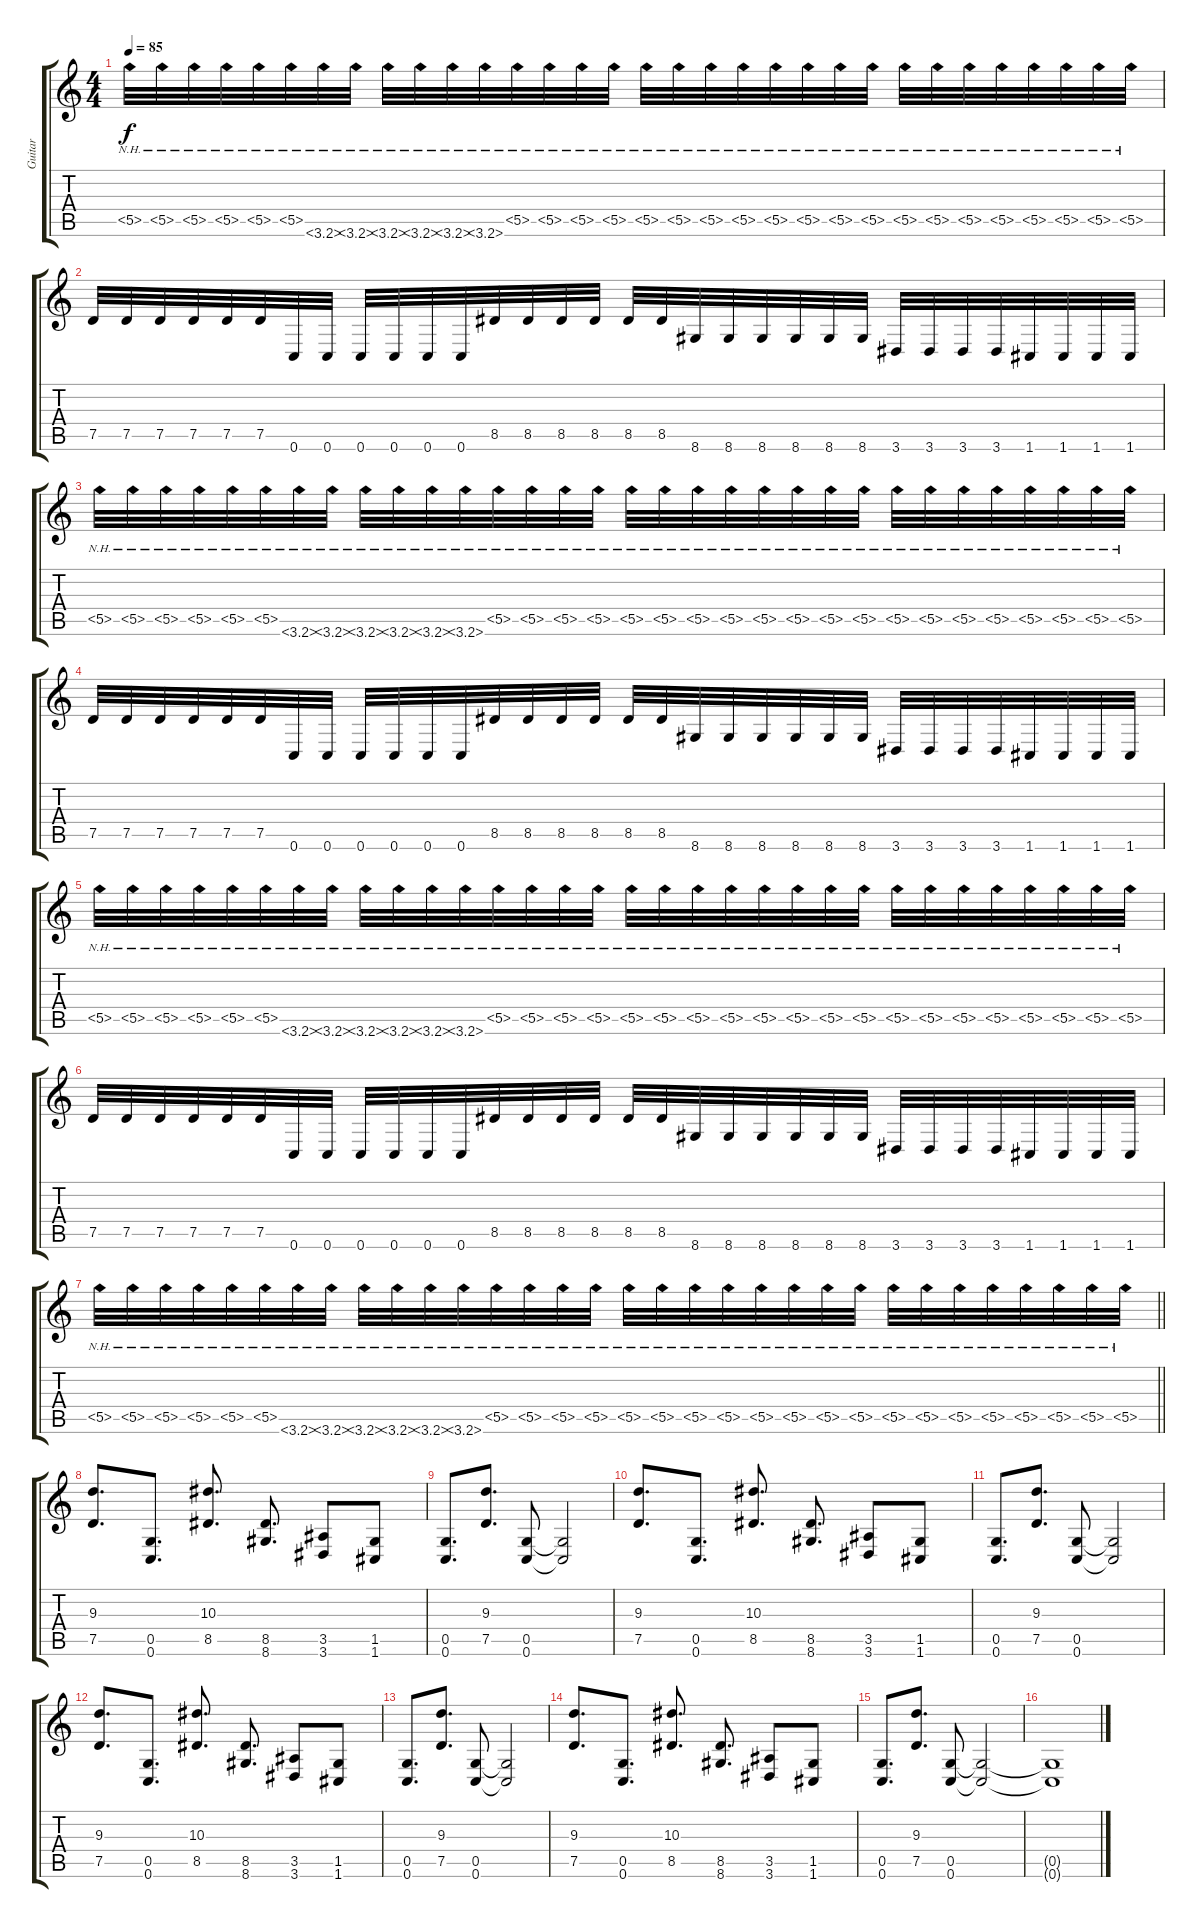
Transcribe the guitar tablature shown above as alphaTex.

\track ("Guitar" "Guitar") {instrument distortionguitar}
\staff {score tabs}
\tuning (D4 A3 F3 C3 G2 C2) {hide}
\ts (4 4)
\tempo 85
\clef g2
\ks c
5.5{nh}.32{dy f} 5.5{nh}.32 5.5{nh}.32 5.5{nh}.32 5.5{nh}.32 5.5{nh}.32 3.6{nh}.32 3.6{nh}.32 3.6{nh}.32 3.6{nh}.32 3.6{nh}.32 3.6{nh}.32 5.5{nh}.32 5.5{nh}.32 5.5{nh}.32 5.5{nh}.32 5.5{nh}.32 5.5{nh}.32 5.5{nh}.32 5.5{nh}.32 5.5{nh}.32 5.5{nh}.32 5.5{nh}.32 5.5{nh}.32 5.5{nh}.32 5.5{nh}.32 5.5{nh}.32 5.5{nh}.32 5.5{nh}.32 5.5{nh}.32 5.5{nh}.32 5.5{nh}.32 |
7.5.32 7.5.32 7.5.32 7.5.32 7.5.32 7.5.32 0.6.32 0.6.32 0.6.32 0.6.32 0.6.32 0.6.32 8.5.32 8.5.32 8.5.32 8.5.32 8.5.32 8.5.32 8.6.32 8.6.32 8.6.32 8.6.32 8.6.32 8.6.32 3.6.32 3.6.32 3.6.32 3.6.32 1.6.32 1.6.32 1.6.32 1.6.32 |
5.5{nh}.32 5.5{nh}.32 5.5{nh}.32 5.5{nh}.32 5.5{nh}.32 5.5{nh}.32 3.6{nh}.32 3.6{nh}.32 3.6{nh}.32 3.6{nh}.32 3.6{nh}.32 3.6{nh}.32 5.5{nh}.32 5.5{nh}.32 5.5{nh}.32 5.5{nh}.32 5.5{nh}.32 5.5{nh}.32 5.5{nh}.32 5.5{nh}.32 5.5{nh}.32 5.5{nh}.32 5.5{nh}.32 5.5{nh}.32 5.5{nh}.32 5.5{nh}.32 5.5{nh}.32 5.5{nh}.32 5.5{nh}.32 5.5{nh}.32 5.5{nh}.32 5.5{nh}.32 |
7.5.32 7.5.32 7.5.32 7.5.32 7.5.32 7.5.32 0.6.32 0.6.32 0.6.32 0.6.32 0.6.32 0.6.32 8.5.32 8.5.32 8.5.32 8.5.32 8.5.32 8.5.32 8.6.32 8.6.32 8.6.32 8.6.32 8.6.32 8.6.32 3.6.32 3.6.32 3.6.32 3.6.32 1.6.32 1.6.32 1.6.32 1.6.32 |
5.5{nh}.32 5.5{nh}.32 5.5{nh}.32 5.5{nh}.32 5.5{nh}.32 5.5{nh}.32 3.6{nh}.32 3.6{nh}.32 3.6{nh}.32 3.6{nh}.32 3.6{nh}.32 3.6{nh}.32 5.5{nh}.32 5.5{nh}.32 5.5{nh}.32 5.5{nh}.32 5.5{nh}.32 5.5{nh}.32 5.5{nh}.32 5.5{nh}.32 5.5{nh}.32 5.5{nh}.32 5.5{nh}.32 5.5{nh}.32 5.5{nh}.32 5.5{nh}.32 5.5{nh}.32 5.5{nh}.32 5.5{nh}.32 5.5{nh}.32 5.5{nh}.32 5.5{nh}.32 |
7.5.32 7.5.32 7.5.32 7.5.32 7.5.32 7.5.32 0.6.32 0.6.32 0.6.32 0.6.32 0.6.32 0.6.32 8.5.32 8.5.32 8.5.32 8.5.32 8.5.32 8.5.32 8.6.32 8.6.32 8.6.32 8.6.32 8.6.32 8.6.32 3.6.32 3.6.32 3.6.32 3.6.32 1.6.32 1.6.32 1.6.32 1.6.32 |
\barLineRight lightlight
5.5{nh}.32 5.5{nh}.32 5.5{nh}.32 5.5{nh}.32 5.5{nh}.32 5.5{nh}.32 3.6{nh}.32 3.6{nh}.32 3.6{nh}.32 3.6{nh}.32 3.6{nh}.32 3.6{nh}.32 5.5{nh}.32 5.5{nh}.32 5.5{nh}.32 5.5{nh}.32 5.5{nh}.32 5.5{nh}.32 5.5{nh}.32 5.5{nh}.32 5.5{nh}.32 5.5{nh}.32 5.5{nh}.32 5.5{nh}.32 5.5{nh}.32 5.5{nh}.32 5.5{nh}.32 5.5{nh}.32 5.5{nh}.32 5.5{nh}.32 5.5{nh}.32 5.5{nh}.32 |
(9.3 7.5).8{d} (0.5 0.6).8{d} (10.3 8.5).8{d} (8.5 8.6).8{d} (3.5 3.6).8 (1.5 1.6).8 |
(0.5 0.6).8{d} (9.3 7.5).8{d} (0.5 0.6).8 (0.5{t} 0.6{t}).2 |
(9.3 7.5).8{d} (0.5 0.6).8{d} (10.3 8.5).8{d} (8.5 8.6).8{d} (3.5 3.6).8 (1.5 1.6).8 |
(0.5 0.6).8{d} (9.3 7.5).8{d} (0.5 0.6).8 (0.5{t} 0.6{t}).2 |
(9.3 7.5).8{d} (0.5 0.6).8{d} (10.3 8.5).8{d} (8.5 8.6).8{d} (3.5 3.6).8 (1.5 1.6).8 |
(0.5 0.6).8{d} (9.3 7.5).8{d} (0.5 0.6).8 (0.5{t} 0.6{t}).2 |
(9.3 7.5).8{d} (0.5 0.6).8{d} (10.3 8.5).8{d} (8.5 8.6).8{d} (3.5 3.6).8 (1.5 1.6).8 |
(0.5 0.6).8{d} (9.3 7.5).8{d} (0.5 0.6).8 (0.5{t} 0.6{t}).2 |
(0.5{t} 0.6{t}).1
